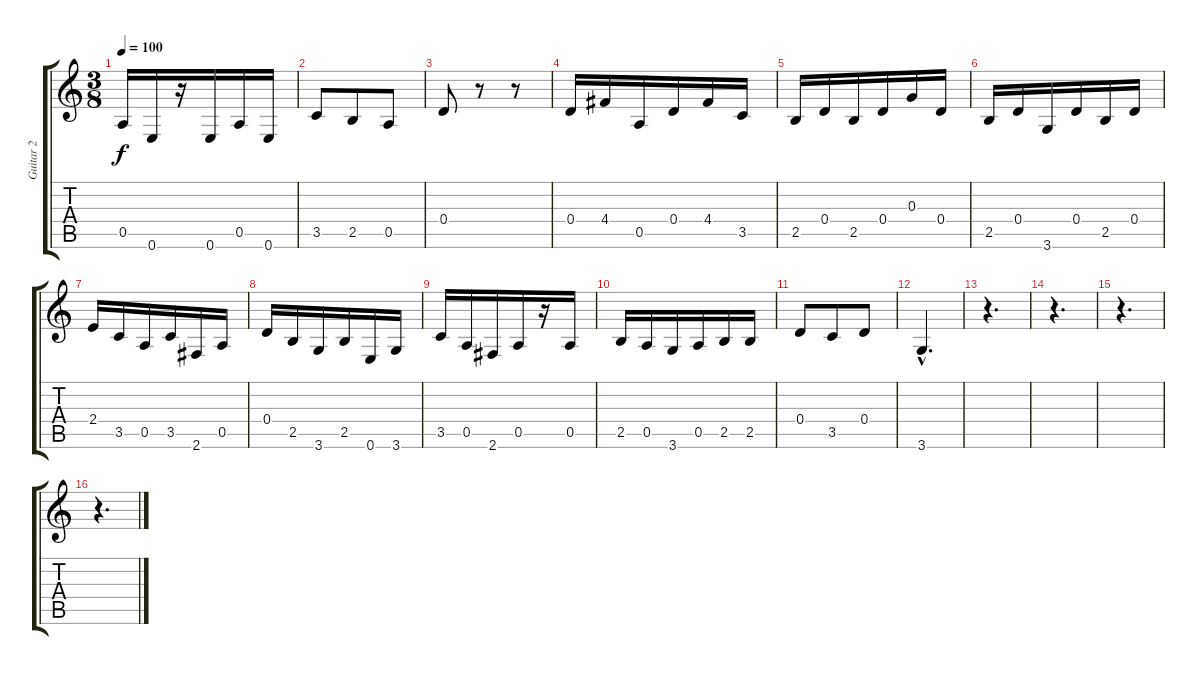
\track ("Guitar 2" "Guitar 2") {instrument acousticguitarsteel}
\staff {score tabs}
\tuning (E4 B3 G3 D3 A2 E2) {hide}
\ts (3 8)
\tempo 100
\clef g2
\ks c
0.5.16{dy f} 0.6.16 r.16 0.6.16 0.5.16 0.6.16 |
3.5.8 2.5.8 0.5.8 |
0.4.8 r.8 r.8 |
0.4.16 4.4.16 0.5.16 0.4.16 4.4.16 3.5.16 |
2.5.16 0.4.16 2.5.16 0.4.16 0.3.16 0.4.16 |
2.5.16 0.4.16 3.6.16 0.4.16 2.5.16 0.4.16 |
2.4.16 3.5.16 0.5.16 3.5.16 2.6.16 0.5.16 |
0.4.16 2.5.16 3.6.16 2.5.16 0.6.16 3.6.16 |
3.5.16 0.5.16 2.6.16 0.5.16 r.16 0.5.16 |
2.5.16 0.5.16 3.6.16 0.5.16 2.5.16 2.5.16 |
0.4.8 3.5.8 0.4.8 |
3.6{hac}.4{d} |
r.4{d} |
r.4{d} |
r.4{d} |
r.4{d}
